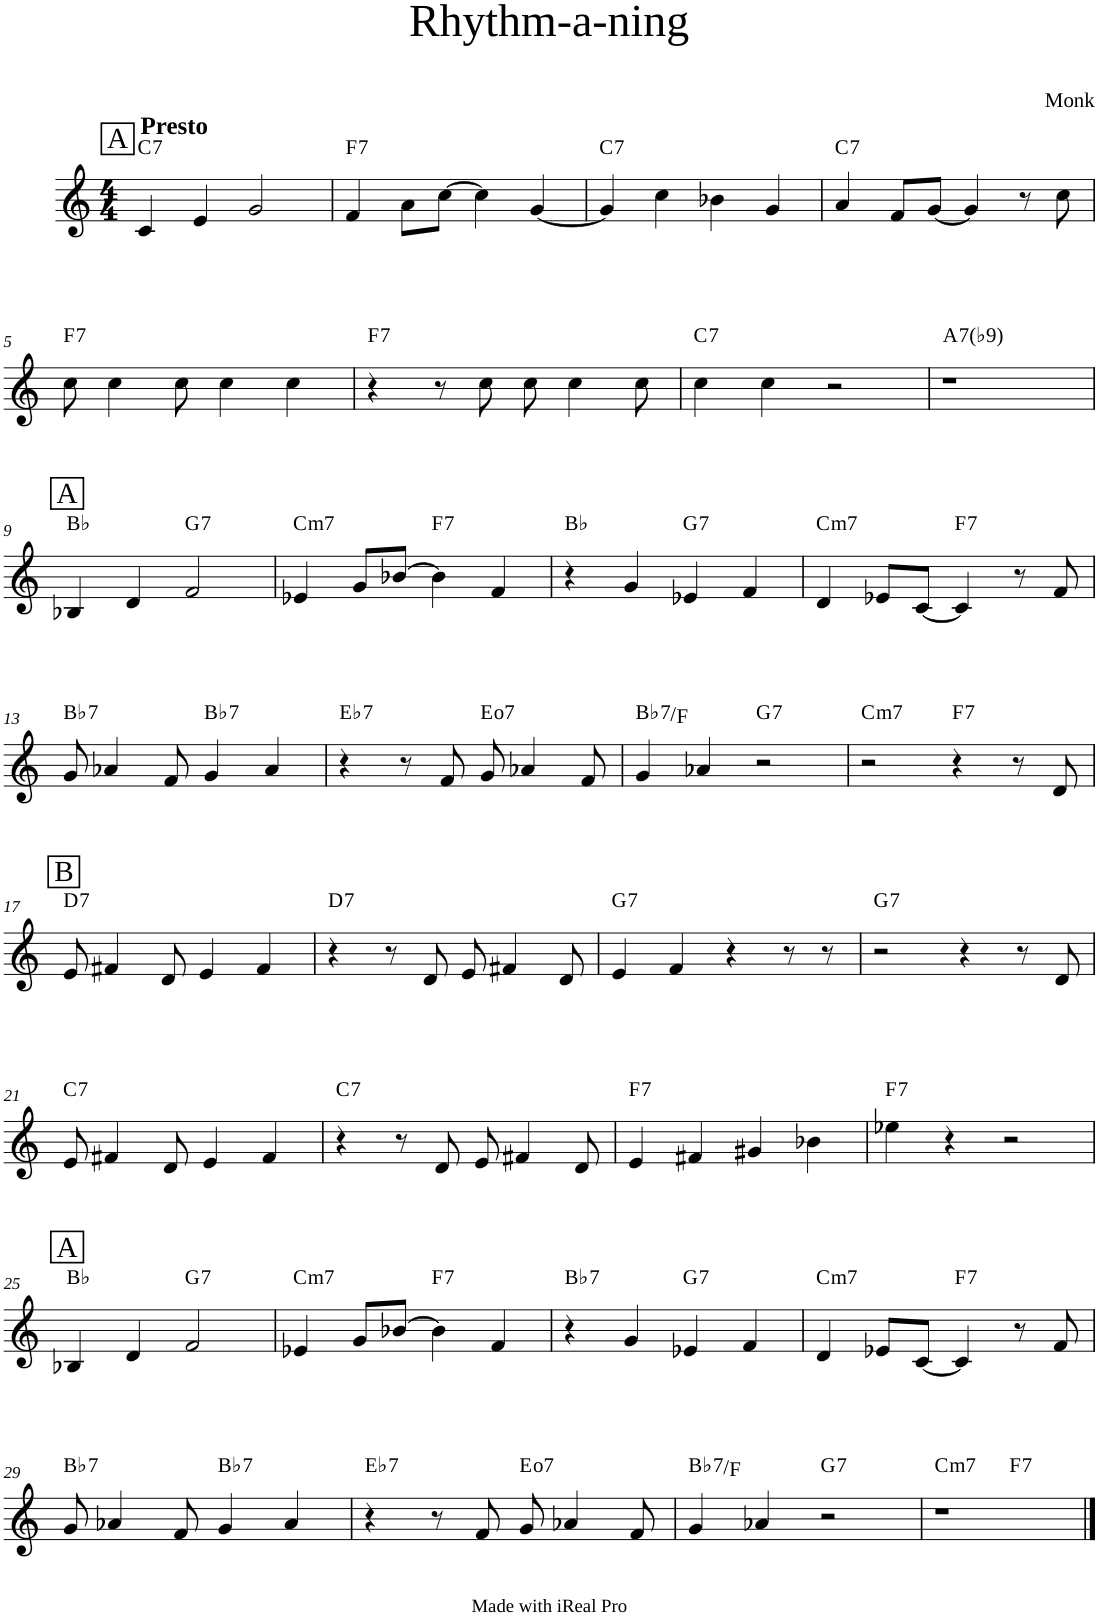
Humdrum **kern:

**kern	**harte
*part1	*part1
*staff1	*
*I"Lead sheet	*
*clefG2	*
*k[]	*
*M4/4	*
!!LO:REH:place=s1:a:cj:fs=14:t=A
=1	=1
!LO:TX:a:B:t=Presto	!LO:H:kt=7
4c/	C:7
4e/	.
2g/	.
=2	=2
!	!LO:H:kt=7
4f/	F:7
8a\L	.
[8cc\J	.
4cc\]	.
[4g/	.
=3	=3
!	!LO:H:kt=7
4g/]	C:7
4cc\	.
4b-X\	.
4g/	.
=4	=4
!	!LO:H:kt=7
4a/	C:7
8f/L	.
[8g/J	.
4g/]	.
8r	.
8cc\	.
!!LO:LB:g=z
=5	=5
!	!LO:H:kt=7
8cc\	F:7
4cc\	.
8cc\	.
4cc\	.
4cc\	.
=6	=6
!	!LO:H:kt=7
4r	F:7
8r	.
8cc\	.
8cc\	.
4cc\	.
8cc\	.
=7	=7
!	!LO:H:kt=7
4cc\	C:7
4cc\	.
2r	.
=8	=8
!	!LO:H:kt=7
1r	A:7(b9)
!!LO:LB:g=z
!!LO:REH:place=s1:a:cj:fs=14:t=A
=9	=9
4B-X/	Bb:maj
4d/	.
!	!LO:H:kt=7
2f/	G:7
=10	=10
!	!LO:H:kt=m7
4e-X/	C:min7
8g/L	.
[8b-X/J	.
!	!LO:H:kt=7
4b-\]	F:7
4f/	.
=11	=11
4r	Bb:maj
4g/	.
!	!LO:H:kt=7
4e-X/	G:7
4f/	.
=12	=12
!	!LO:H:kt=m7
4d/	C:min7
8e-X/L	.
[8c/J	.
!	!LO:H:kt=7
4c/]	F:7
8r	.
8f/	.
!!LO:LB:g=z
=13	=13
!	!LO:H:kt=7
8g/	Bb:7
4a-X/	.
8f/	.
!	!LO:H:kt=7
4g/	Bb:7
4a-/	.
=14	=14
!	!LO:H:kt=7
4r	Eb:7
8r	.
8f/	.
!	!LO:H:kt=7
8g/	E:dim7
4a-X/	.
8f/	.
=15	=15
!	!LO:H:kt=7
4g/	Bb:7/5
4a-X/	.
!	!LO:H:kt=7
2r	G:7
=16	=16
!	!LO:H:kt=m7
2r	C:min7
!	!LO:H:kt=7
4r	F:7
8r	.
8d/	.
!!LO:LB:g=z
!!LO:REH:place=s1:a:cj:fs=14:t=B
=17	=17
!	!LO:H:kt=7
8e/	D:7
4f#X/	.
8d/	.
4e/	.
4f#/	.
=18	=18
!	!LO:H:kt=7
4r	D:7
8r	.
8d/	.
8e/	.
4f#X/	.
8d/	.
=19	=19
!	!LO:H:kt=7
4e/	G:7
4f/	.
4r	.
8r	.
8r	.
=20	=20
!	!LO:H:kt=7
2r	G:7
4r	.
8r	.
8d/	.
!!LO:LB:g=z
=21	=21
!	!LO:H:kt=7
8e/	C:7
4f#X/	.
8d/	.
4e/	.
4f#/	.
=22	=22
!	!LO:H:kt=7
4r	C:7
8r	.
8d/	.
8e/	.
4f#X/	.
8d/	.
=23	=23
!	!LO:H:kt=7
4e/	F:7
4f#X/	.
4g#X/	.
4b-X\	.
=24	=24
!	!LO:H:kt=7
4ee-X\	F:7
4r	.
2r	.
!!LO:LB:g=z
!!LO:REH:place=s1:a:cj:fs=14:t=A
=25	=25
4B-X/	Bb:maj
4d/	.
!	!LO:H:kt=7
2f/	G:7
=26	=26
!	!LO:H:kt=m7
4e-X/	C:min7
8g/L	.
[8b-X/J	.
!	!LO:H:kt=7
4b-\]	F:7
4f/	.
=27	=27
!	!LO:H:kt=7
4r	Bb:7
4g/	.
!	!LO:H:kt=7
4e-X/	G:7
4f/	.
=28	=28
!	!LO:H:kt=m7
4d/	C:min7
8e-X/L	.
[8c/J	.
!	!LO:H:kt=7
4c/]	F:7
8r	.
8f/	.
!!LO:LB:g=z
=29	=29
!	!LO:H:kt=7
8g/	Bb:7
4a-X/	.
8f/	.
!	!LO:H:kt=7
4g/	Bb:7
4a-/	.
=30	=30
!	!LO:H:kt=7
4r	Eb:7
8r	.
8f/	.
!	!LO:H:kt=7
8g/	E:dim7
4a-X/	.
8f/	.
=31	=31
!	!LO:H:kt=7
4g/	Bb:7/5
4a-X/	.
!	!LO:H:kt=7
2r	G:7
=32	=32
!	!LO:H:kt=m7
*^	*
1r	2ryy	C:min7
!	!	!LO:H:kt=7
.	2ryy	F:7
*v	*v	*
==	==
*-	*-
